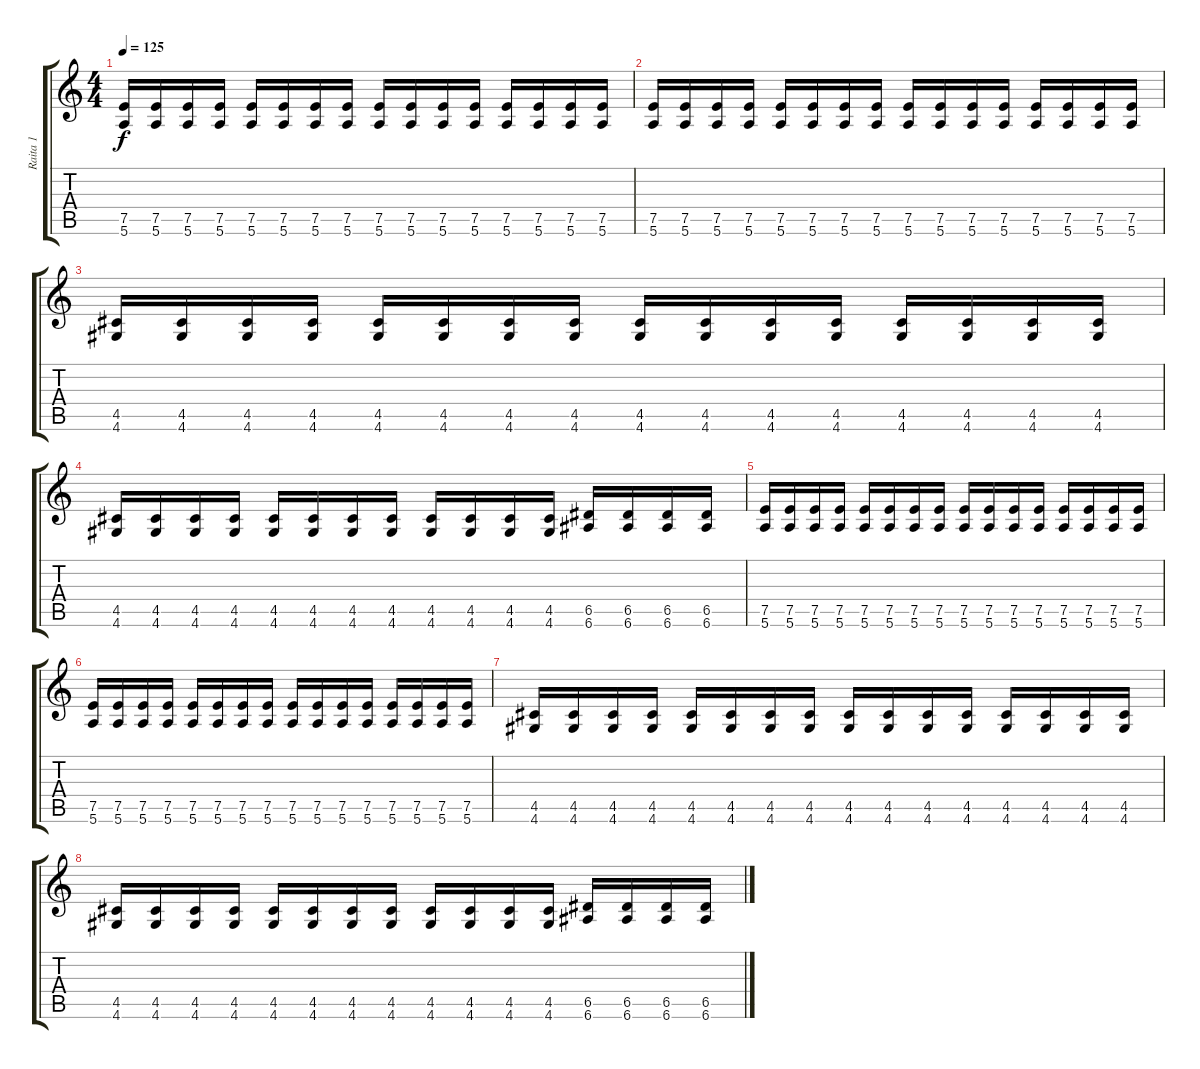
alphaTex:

\track ("Raita 1" "Raita 1") {instrument distortionguitar}
\staff {score tabs}
\tuning (E4 B3 G3 D3 A2 E2) {hide}
\ts (4 4)
\tempo 125
\clef g2
\ks c
(7.5 5.6).16{dy f} (7.5 5.6).16 (7.5 5.6).16 (7.5 5.6).16 (7.5 5.6).16 (7.5 5.6).16 (7.5 5.6).16 (7.5 5.6).16 (7.5 5.6).16 (7.5 5.6).16 (7.5 5.6).16 (7.5 5.6).16 (7.5 5.6).16 (7.5 5.6).16 (7.5 5.6).16 (7.5 5.6).16 |
(7.5 5.6).16 (7.5 5.6).16 (7.5 5.6).16 (7.5 5.6).16 (7.5 5.6).16 (7.5 5.6).16 (7.5 5.6).16 (7.5 5.6).16 (7.5 5.6).16 (7.5 5.6).16 (7.5 5.6).16 (7.5 5.6).16 (7.5 5.6).16 (7.5 5.6).16 (7.5 5.6).16 (7.5 5.6).16 |
(4.5 4.6).16 (4.5 4.6).16 (4.5 4.6).16 (4.5 4.6).16 (4.5 4.6).16 (4.5 4.6).16 (4.5 4.6).16 (4.5 4.6).16 (4.5 4.6).16 (4.5 4.6).16 (4.5 4.6).16 (4.5 4.6).16 (4.5 4.6).16 (4.5 4.6).16 (4.5 4.6).16 (4.5 4.6).16 |
(4.5 4.6).16 (4.5 4.6).16 (4.5 4.6).16 (4.5 4.6).16 (4.5 4.6).16 (4.5 4.6).16 (4.5 4.6).16 (4.5 4.6).16 (4.5 4.6).16 (4.5 4.6).16 (4.5 4.6).16 (4.5 4.6).16 (6.5 6.6).16 (6.5 6.6).16 (6.5 6.6).16 (6.5 6.6).16 |
(7.5 5.6).16 (7.5 5.6).16 (7.5 5.6).16 (7.5 5.6).16 (7.5 5.6).16 (7.5 5.6).16 (7.5 5.6).16 (7.5 5.6).16 (7.5 5.6).16 (7.5 5.6).16 (7.5 5.6).16 (7.5 5.6).16 (7.5 5.6).16 (7.5 5.6).16 (7.5 5.6).16 (7.5 5.6).16 |
(7.5 5.6).16 (7.5 5.6).16 (7.5 5.6).16 (7.5 5.6).16 (7.5 5.6).16 (7.5 5.6).16 (7.5 5.6).16 (7.5 5.6).16 (7.5 5.6).16 (7.5 5.6).16 (7.5 5.6).16 (7.5 5.6).16 (7.5 5.6).16 (7.5 5.6).16 (7.5 5.6).16 (7.5 5.6).16 |
(4.5 4.6).16 (4.5 4.6).16 (4.5 4.6).16 (4.5 4.6).16 (4.5 4.6).16 (4.5 4.6).16 (4.5 4.6).16 (4.5 4.6).16 (4.5 4.6).16 (4.5 4.6).16 (4.5 4.6).16 (4.5 4.6).16 (4.5 4.6).16 (4.5 4.6).16 (4.5 4.6).16 (4.5 4.6).16 |
(4.5 4.6).16 (4.5 4.6).16 (4.5 4.6).16 (4.5 4.6).16 (4.5 4.6).16 (4.5 4.6).16 (4.5 4.6).16 (4.5 4.6).16 (4.5 4.6).16 (4.5 4.6).16 (4.5 4.6).16 (4.5 4.6).16 (6.5 6.6).16 (6.5 6.6).16 (6.5 6.6).16 (6.5 6.6).16
